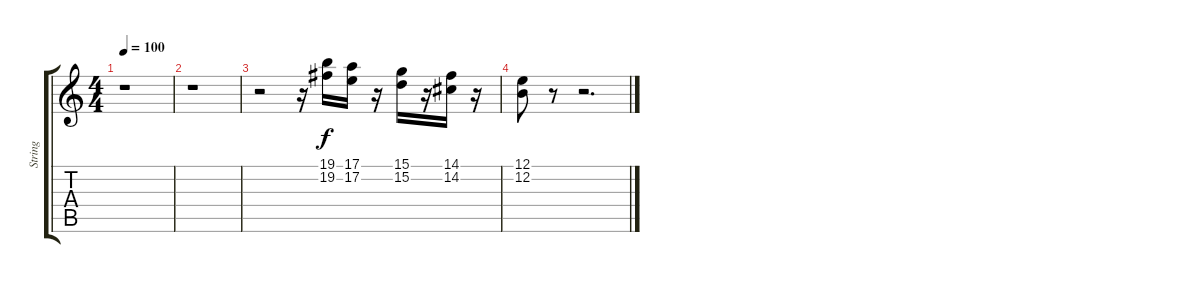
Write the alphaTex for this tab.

\track ("String" "String") {instrument stringensemble1}
\staff {score tabs}
\tuning (E4 B3 G3 D3 A2 E2) {hide}
\ts (4 4)
\tempo 100
\clef g2
\ks c
r.1{dy f} |
r.1 |
r.2 r.16 (19.1 19.2).16{volume 16 instrument orchestrahit} (17.1 17.2).16 r.16 (15.1 15.2).16 r.16 (14.1 14.2).16 r.16 |
(12.1 12.2).8 r.8 r.2{d}
